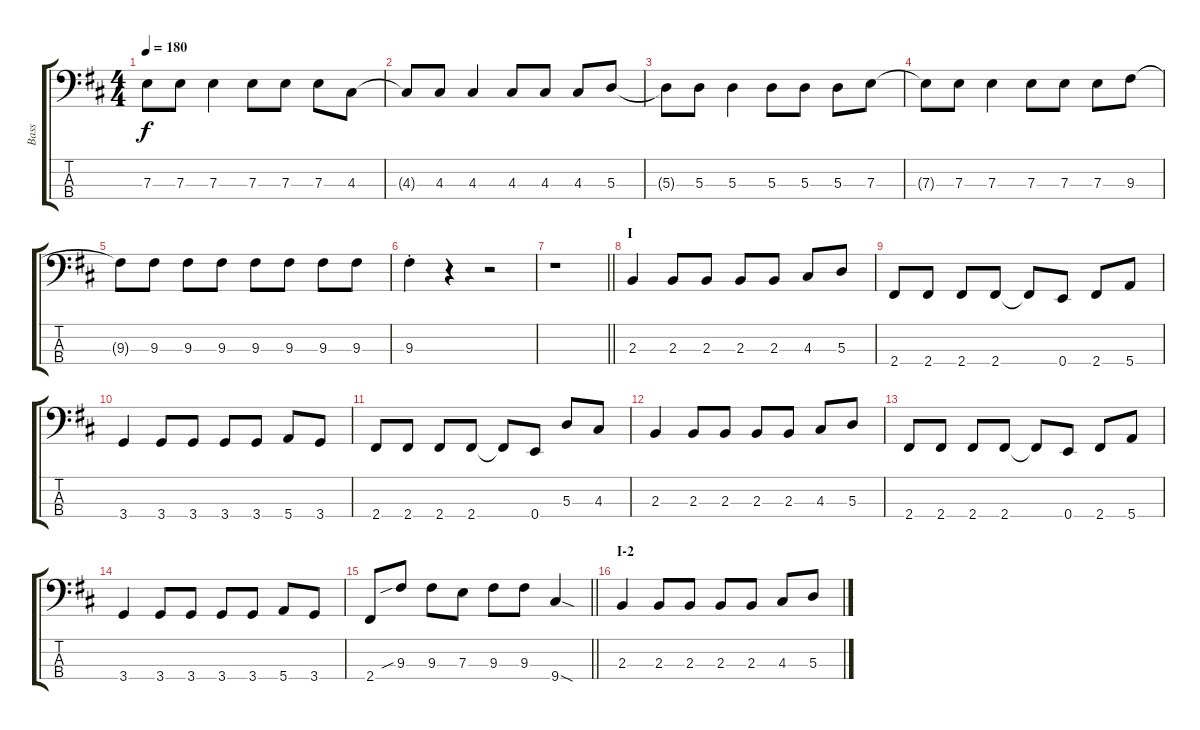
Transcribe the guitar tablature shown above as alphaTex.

\track ("Bass" "Bass") {instrument electricbasspick}
\staff {score tabs}
\tuning (G2 D2 A1 E1) {hide}
\ts (4 4)
\tempo 180
\clef f4
\ks d
7.3{t}.8{dy f} 7.3.8 7.3.4 7.3.8 7.3.8 7.3.8 4.3.8 |
4.3{t}.8 4.3.8 4.3.4 4.3.8 4.3.8 4.3.8 5.3.8 |
5.3{t}.8 5.3.8 5.3.4 5.3.8 5.3.8 5.3.8 7.3.8 |
7.3{t}.8 7.3.8 7.3.4 7.3.8 7.3.8 7.3.8 9.3.8 |
9.3{t}.8 9.3.8 9.3.8 9.3.8 9.3.8 9.3.8 9.3.8 9.3.8 |
9.3{st}.4 r.4 r.2 |
\barLineRight lightlight
r.1 |
\section ("" "I")
2.3.4 2.3.8 2.3.8 2.3.8 2.3.8 4.3.8 5.3.8 |
2.4.8 2.4.8 2.4.8 2.4.8 2.4{t}.8 0.4.8 2.4.8 5.4.8 |
3.4.4 3.4.8 3.4.8 3.4.8 3.4.8 5.4.8 3.4.8 |
2.4.8 2.4.8 2.4.8 2.4.8 2.4{t}.8 0.4.8 5.3.8 4.3.8 |
2.3.4 2.3.8 2.3.8 2.3.8 2.3.8 4.3.8 5.3.8 |
2.4.8 2.4.8 2.4.8 2.4.8 2.4{t}.8 0.4.8 2.4.8 5.4.8 |
3.4.4 3.4.8 3.4.8 3.4.8 3.4.8 5.4.8 3.4.8 |
\barLineRight lightlight
2.4.8 9.3{sib}.8 9.3.8 7.3.8 9.3.8 9.3.8 9.4{sod}.4 |
\section ("" "I-2")
2.3.4 2.3.8 2.3.8 2.3.8 2.3.8 4.3.8 5.3.8
